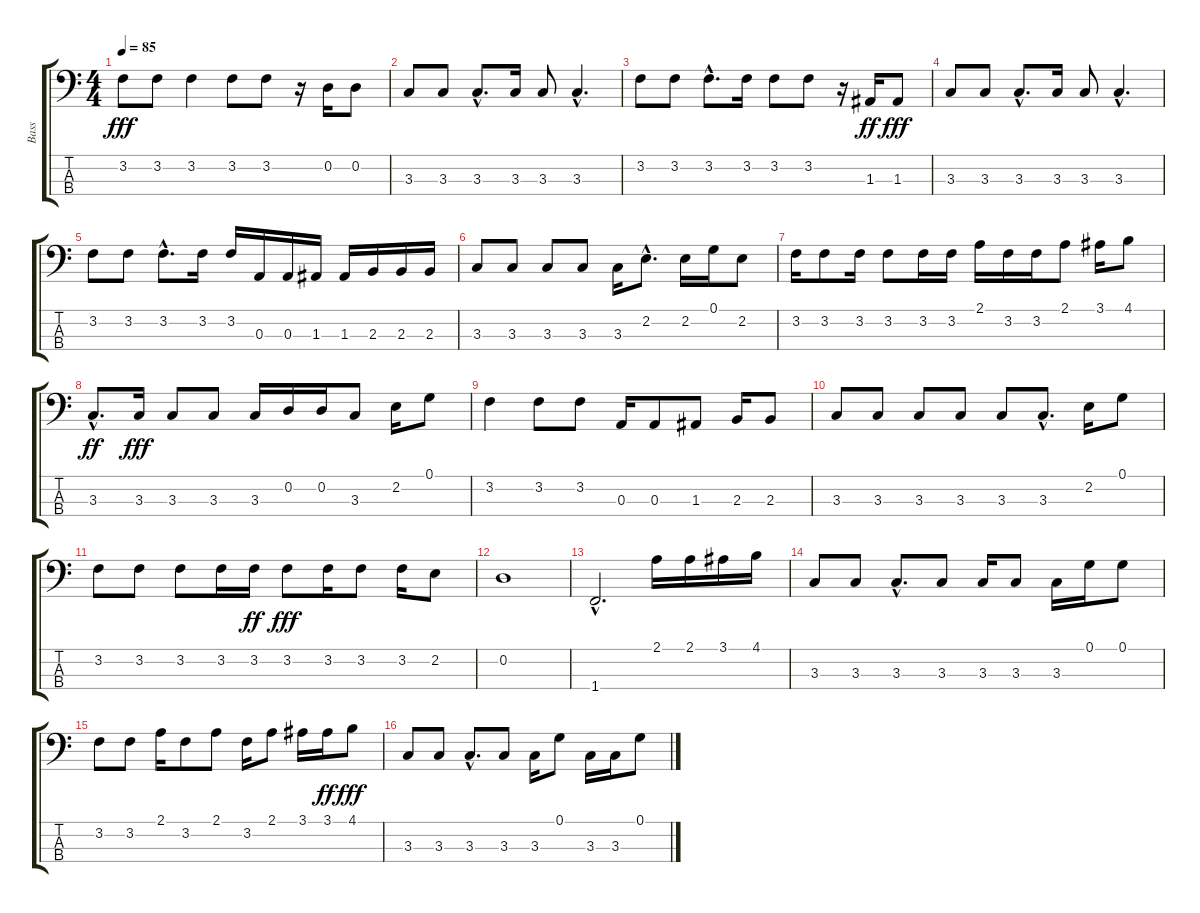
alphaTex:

\track ("Bass" "Bass") {instrument electricbassfinger}
\staff {score tabs}
\tuning (G2 D2 A1 E1) {hide}
\ts (4 4)
\tempo 85
\clef f4
\ks c
3.2.8{dy fff} 3.2.8 3.2.4 3.2.8 3.2.8 r.16 0.2.16 0.2.8 |
3.3.8 3.3.8 3.3{hac}.8{d} 3.3.16 3.3.8 3.3{hac}.4{d} |
3.2.8 3.2.8 3.2{hac}.8{d} 3.2.16 3.2.8 3.2.8 r.16 1.3.16{dy ff} 1.3.8{dy fff} |
3.3.8 3.3.8 3.3{hac}.8{d} 3.3.16 3.3.8 3.3{hac}.4{d} |
3.2.8 3.2.8 3.2{hac}.8{d} 3.2.16 3.2.16 0.3.16 0.3.16 1.3.16 1.3.16 2.3.16 2.3.16 2.3.16 |
3.3.8 3.3.8 3.3.8 3.3.8 3.3.16 2.2{hac}.8{d} 2.2.16 0.1.16 2.2.8 |
3.2.16 3.2.8 3.2.16 3.2.8 3.2.16 3.2.16 2.1.16 3.2.16 3.2.16 2.1.8 3.1.16 4.1.8 |
3.3{hac}.8{d dy ff} 3.3.16{dy fff} 3.3.8 3.3.8 3.3.16 0.2.16 0.2.16 3.3.8 2.2.16 0.1.8 |
3.2.4 3.2.8 3.2.8 0.3.16 0.3.8 1.3.8 2.3.16 2.3.8 |
3.3.8 3.3.8 3.3.8 3.3.8 3.3.8 3.3{hac}.8{d} 2.2.16 0.1.8 |
3.2.8 3.2.8 3.2.8 3.2.16 3.2.16{dy ff} 3.2.8{dy fff} 3.2.16 3.2.8 3.2.16 2.2.8 |
0.2.1 |
1.4{hac}.2{d} 2.1.16 2.1.16 3.1.16 4.1.16 |
3.3.8 3.3.8 3.3{hac}.8{d} 3.3.8 3.3.16 3.3.8 3.3.16 0.1.16 0.1.8 |
3.2.8 3.2.8 2.1.16 3.2.8 2.1.8 3.2.16 2.1.8 3.1.16 3.1.16{dy ff} 4.1.8{dy fff} |
3.3.8 3.3.8 3.3{hac}.8{d} 3.3.8 3.3.16 0.1.8 3.3.16 3.3.16 0.1.8
